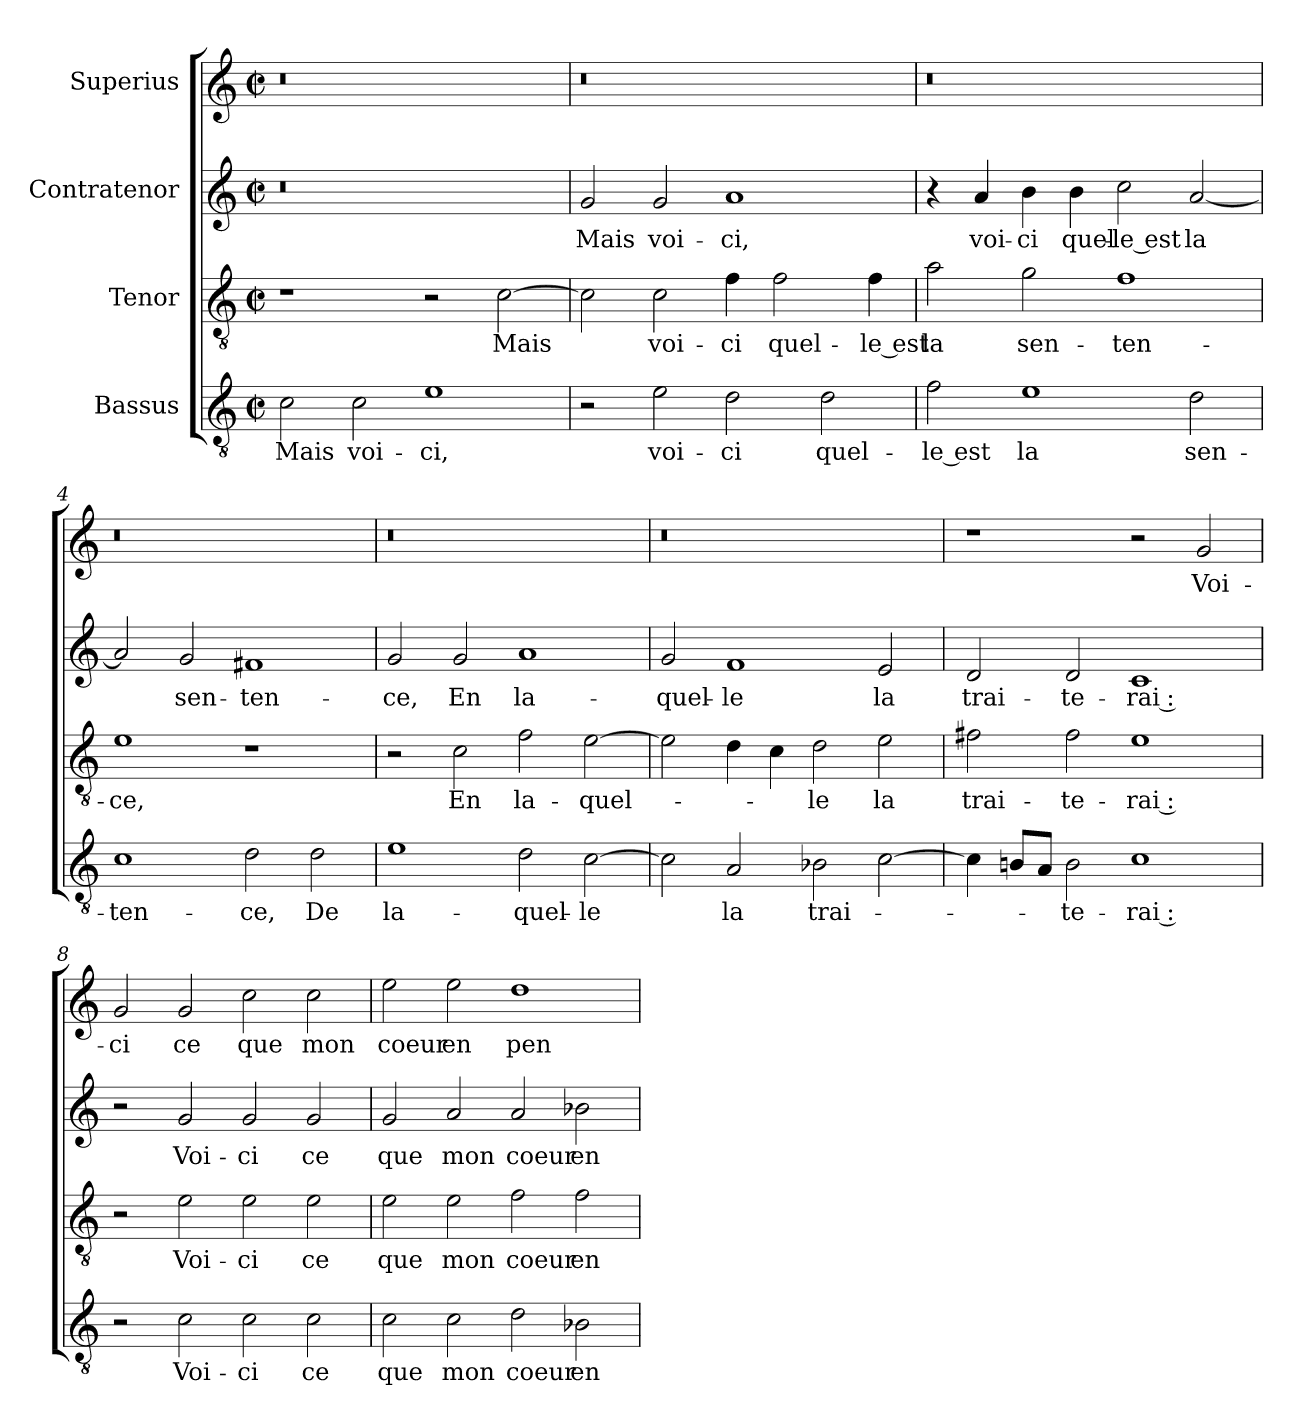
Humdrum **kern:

**kern	**text	**kern	**text	**kern	**text	**kern	**text
*part4	*part4	*part3	*part3	*part2	*part2	*part1	*part1
*staff4	*staff4	*staff3	*staff3	*staff2	*staff2	*staff1	*staff1
*I"Bassus	*	*I"Tenor	*	*I"Contratenor	*	*I"Superius	*
*clefGv2	*	*clefGv2	*	*clefG2	*	*clefG2	*
*k[]	*	*k[]	*	*k[]	*	*k[]	*
*C:	*	*C:	*	*C:	*	*C:	*
*M2/2	*	*M2/2	*	*M2/2	*	*M2/2	*
*met(c|)	*	*met(c|)	*	*met(c|)	*	*met(c|)	*
=1	=1	=1	=1	=1	=1	=1	=1
!	!	!	!	!LO:N:vis=0	!	!LO:N:vis=0	!
2c\	Mais	1r	.	1r	.	1r	.
2c\	voi-	.	.	.	.	.	.
1e\	-ci,	2r	.	1ryy	.	1ryy	.
.	.	[2c\	Mais	.	.	.	.
=2	=2	=2	=2	=2	=2	=2	=2
!	!	!	!	!	!	!LO:N:vis=0	!
2r	.	2c\]	.	2g/	Mais	1r	.
2e\	voi-	2c\	voi-	2g/	voi-	.	.
2d\	-ci	4f\	-ci	1a/	-ci,	1ryy	.
.	.	2f\	quel-	.	.	.	.
2d\	quel-	.	.	.	.	.	.
.	.	4f\	-le est	.	.	.	.
=3	=3	=3	=3	=3	=3	=3	=3
!	!	!	!	!	!	!LO:N:vis=0	!
2f\	-le est	2a\	la	4r	.	1r	.
.	.	.	.	4a/	voi-	.	.
1e\	la	2g\	sen-	4b\	-ci	.	.
.	.	.	.	4b\	quel-	.	.
.	.	1f\	-ten-	2cc\	-le est	1ryy	.
2d\	sen-	.	.	[2a/	la	.	.
=4	=4	=4	=4	=4	=4	=4	=4
!	!	!	!	!	!	!LO:N:vis=0	!
1c\	-ten-	1e\	-ce,	2a/]	.	1r	.
.	.	.	.	2g/	sen-	.	.
2d\	-ce,	1r	.	1f#X/	-ten-	1ryy	.
2d\	De	.	.	.	.	.	.
!!LO:LB:g=z
=5	=5	=5	=5	=5	=5	=5	=5
!	!	!	!	!	!	!LO:N:vis=0	!
1e\	la-	2r	.	2g/	-ce,	1r	.
.	.	2c\	En	2g/	En	.	.
2d\	-quel-	2f\	la-	1a/	la-	1ryy	.
[2c\	-le	[2e\	-quel-	.	.	.	.
=6	=6	=6	=6	=6	=6	=6	=6
!	!	!	!	!	!	!LO:N:vis=0	!
2c\]	.	2e\]	.	2g/	-quel-	1r	.
2A/	la	4d\	.	1f/	-le	.	.
.	.	4c\	.	.	.	.	.
2B-X\	trai-	2d\	-le	.	.	1ryy	.
[2c\	.	2e\	la	2e/	la	.	.
=7	=7	=7	=7	=7	=7	=7	=7
4c\]	.	2f#X\	trai-	2d/	trai-	1r	.
8Bn/L	.	.	.	.	.	.	.
8A/J	.	.	.	.	.	.	.
2B\	-te-	2f#\	-te-	2d/	-te-	.	.
1c\	-rai :	1e\	-rai :	1c/	-rai :	2r	.
.	.	.	.	.	.	2g/	Voi-
=8	=8	=8	=8	=8	=8	=8	=8
2r	.	2r	.	2r	.	2g/	-ci
2c\	Voi-	2e\	Voi-	2g/	Voi-	2g/	ce
2c\	-ci	2e\	-ci	2g/	-ci	2cc\	que
2c\	ce	2e\	ce	2g/	ce	2cc\	mon
=9	=9	=9	=9	=9	=9	=9	=9
2c\	que	2e\	que	2g/	que	2ee\	coeur
2c\	mon	2e\	mon	2a/	mon	2ee\	en
2d\	coeur	2f\	coeur	2a/	coeur	1dd\	pen-
2B-X\	en	2f\	en	2b-X\	en	.	.
=	=	=	=	=	=	=	=
*-	*-	*-	*-	*-	*-	*-	*-
